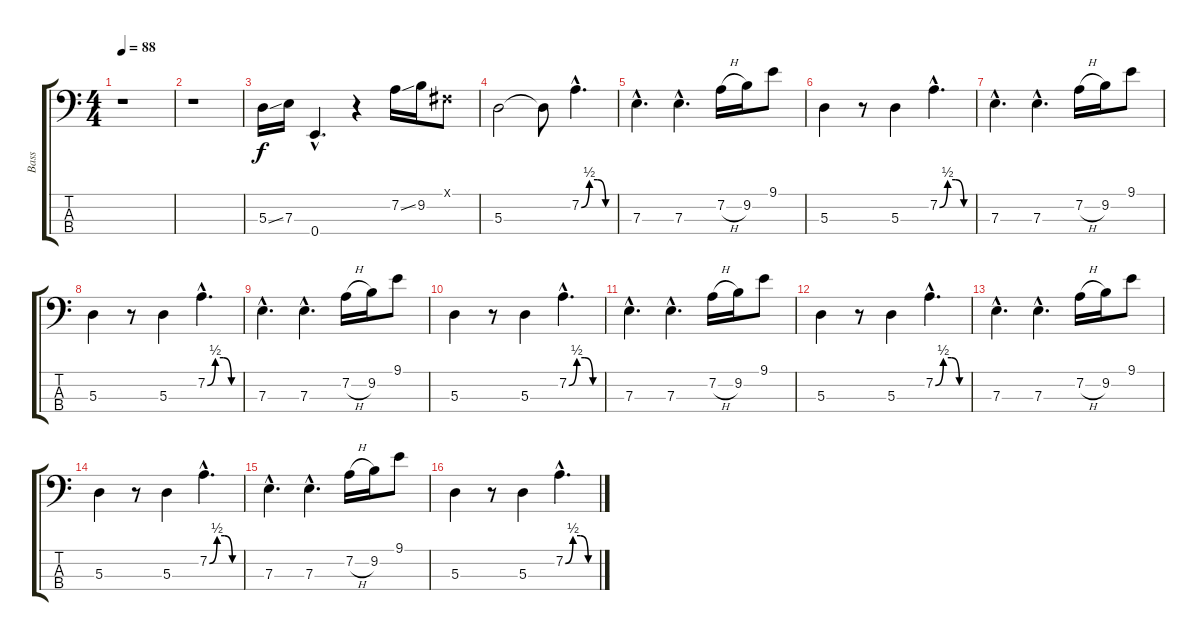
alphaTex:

\track ("Bass" "Bass") {instrument fretlessbass}
\staff {score tabs}
\tuning (G2 D2 A1 E1) {hide}
\ts (4 4)
\tempo 88
\clef f4
\ks c
r.1{dy f instrument fretlessbass} |
r.1 |
5.3{ss}.16 7.3.16 0.4{hac}.4{d} r.4 7.2{ss}.16 9.2.16 -1.1{x}.8 |
5.3.2 5.3{t}.8 7.2{be (custom 0 0 15 2 30 2 45 0 60 0) hac}.4{d} |
7.3{hac}.4{d} 7.3{hac}.4{d} 7.2{h}.16 9.2.16 9.1.8 |
5.3.4 r.8 5.3.4 7.2{be (custom 0 0 15 2 30 2 45 0 60 0) hac}.4{d} |
7.3{hac}.4{d} 7.3{hac}.4{d} 7.2{h}.16 9.2.16 9.1.8 |
5.3.4 r.8 5.3.4 7.2{be (custom 0 0 15 2 30 2 45 0 60 0) hac}.4{d} |
7.3{hac}.4{d} 7.3{hac}.4{d} 7.2{h}.16 9.2.16 9.1.8 |
5.3.4 r.8 5.3.4 7.2{be (custom 0 0 15 2 30 2 45 0 60 0) hac}.4{d} |
7.3{hac}.4{d} 7.3{hac}.4{d} 7.2{h}.16 9.2.16 9.1.8 |
5.3.4 r.8 5.3.4 7.2{be (custom 0 0 15 2 30 2 45 0 60 0) hac}.4{d} |
7.3{hac}.4{d} 7.3{hac}.4{d} 7.2{h}.16 9.2.16 9.1.8 |
5.3.4 r.8 5.3.4 7.2{be (custom 0 0 15 2 30 2 45 0 60 0) hac}.4{d} |
7.3{hac}.4{d} 7.3{hac}.4{d} 7.2{h}.16 9.2.16 9.1.8 |
5.3.4 r.8 5.3.4 7.2{be (custom 0 0 15 2 30 2 45 0 60 0) hac}.4{d}
